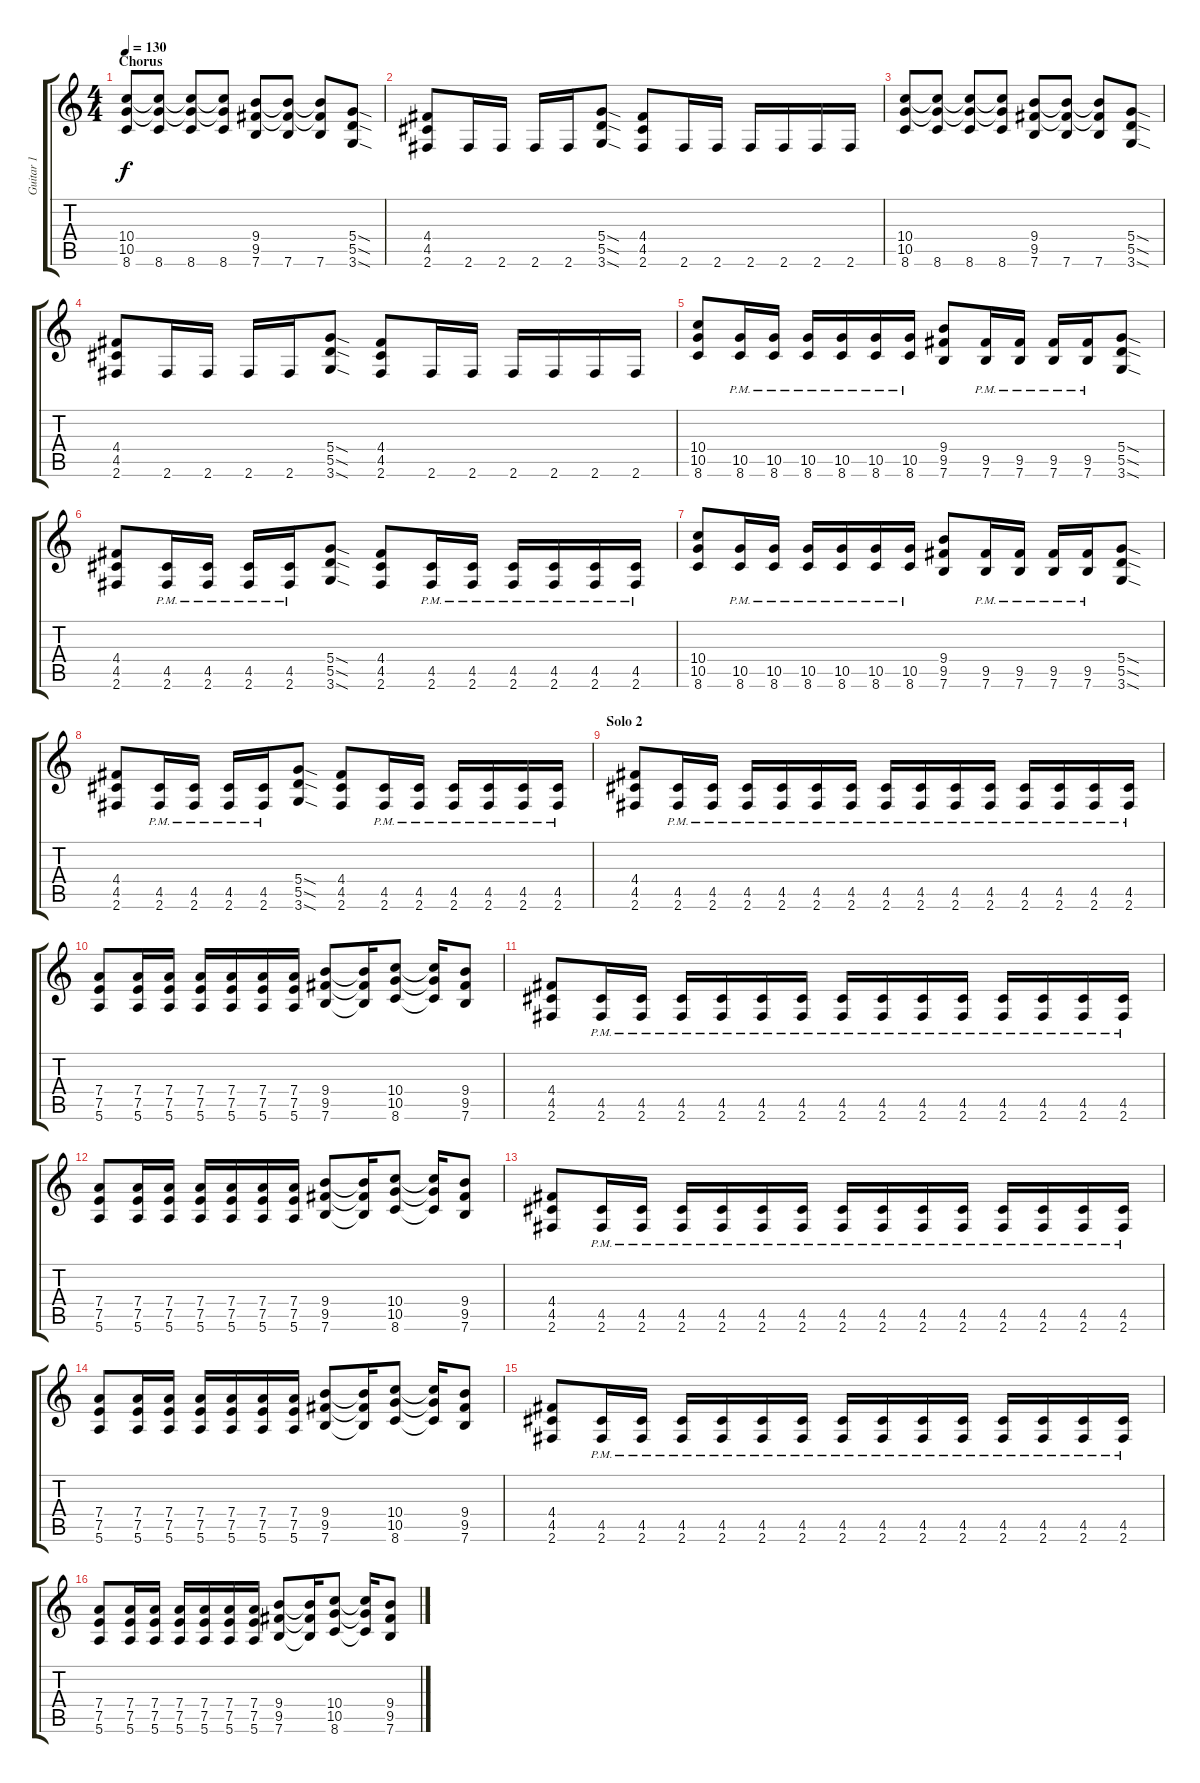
\track ("Guitar 1" "Guitar 1") {instrument distortionguitar}
\staff {score tabs}
\tuning (E4 B3 G3 D3 A2 E2) {hide}
\ts (4 4)
\section ("" "Chorus")
\tempo 130
\clef g2
\ks c
(10.4 10.5 8.6).8{dy f} (10.4{t} 10.5{t} 8.6).8 (10.4{t} 10.5{t} 8.6).8 (10.4{t} 10.5{t} 8.6).8 (9.4 9.5 7.6).8 (9.4{t} 9.5{t} 7.6).8 (9.4{t} 9.5{t} 7.6).8 (5.4{sod} 5.5{sod} 3.6{sod}).8 |
(4.4 4.5 2.6).8 2.6.16 2.6.16 2.6.16 2.6.16 (5.4{sod} 5.5{sod} 3.6{sod}).8 (4.4 4.5 2.6).8 2.6.16 2.6.16 2.6.16 2.6.16 2.6.16 2.6.16 |
(10.4 10.5 8.6).8 (10.4{t} 10.5{t} 8.6).8 (10.4{t} 10.5{t} 8.6).8 (10.4{t} 10.5{t} 8.6).8 (9.4 9.5 7.6).8 (9.4{t} 9.5{t} 7.6).8 (9.4{t} 9.5{t} 7.6).8 (5.4{sod} 5.5{sod} 3.6{sod}).8 |
(4.4 4.5 2.6).8 2.6.16 2.6.16 2.6.16 2.6.16 (5.4{sod} 5.5{sod} 3.6{sod}).8 (4.4 4.5 2.6).8 2.6.16 2.6.16 2.6.16 2.6.16 2.6.16 2.6.16 |
(10.4 10.5 8.6).8 (10.5{pm} 8.6{pm}).16 (10.5{pm} 8.6{pm}).16 (10.5{pm} 8.6{pm}).16 (10.5{pm} 8.6{pm}).16 (10.5{pm} 8.6{pm}).16 (10.5{pm} 8.6{pm}).16 (9.4 9.5 7.6).8 (9.5{pm} 7.6{pm}).16 (9.5{pm} 7.6{pm}).16 (9.5{pm} 7.6{pm}).16 (9.5{pm} 7.6{pm}).16 (5.4{sod} 5.5{sod} 3.6{sod}).8 |
(4.4 4.5 2.6).8 (4.5{pm} 2.6{pm}).16 (4.5{pm} 2.6{pm}).16 (4.5{pm} 2.6{pm}).16 (4.5{pm} 2.6{pm}).16 (5.4{sod} 5.5{sod} 3.6{sod}).8 (4.4 4.5 2.6).8 (4.5{pm} 2.6{pm}).16 (4.5{pm} 2.6{pm}).16 (4.5{pm} 2.6{pm}).16 (4.5{pm} 2.6{pm}).16 (4.5{pm} 2.6).16 (4.5{pm} 2.6).16 |
(10.4 10.5 8.6).8 (10.5{pm} 8.6{pm}).16 (10.5{pm} 8.6{pm}).16 (10.5{pm} 8.6{pm}).16 (10.5{pm} 8.6{pm}).16 (10.5{pm} 8.6{pm}).16 (10.5{pm} 8.6{pm}).16 (9.4 9.5 7.6).8 (9.5{pm} 7.6{pm}).16 (9.5{pm} 7.6{pm}).16 (9.5{pm} 7.6{pm}).16 (9.5{pm} 7.6{pm}).16 (5.4{sod} 5.5{sod} 3.6{sod}).8 |
(4.4 4.5 2.6).8 (4.5{pm} 2.6{pm}).16 (4.5{pm} 2.6{pm}).16 (4.5{pm} 2.6{pm}).16 (4.5{pm} 2.6{pm}).16 (5.4{sod} 5.5{sod} 3.6{sod}).8 (4.4 4.5 2.6).8 (4.5{pm} 2.6{pm}).16 (4.5{pm} 2.6{pm}).16 (4.5{pm} 2.6{pm}).16 (4.5{pm} 2.6{pm}).16 (4.5{pm} 2.6).16 (4.5{pm} 2.6).16 |
\section ("" "Solo 2")
(4.4 4.5 2.6).8 (4.5{pm} 2.6{pm}).16 (4.5{pm} 2.6{pm}).16 (4.5{pm} 2.6{pm}).16 (4.5{pm} 2.6{pm}).16 (4.5{pm} 2.6{pm}).16 (4.5{pm} 2.6{pm}).16 (4.5{pm} 2.6{pm}).16 (4.5{pm} 2.6{pm}).16 (4.5{pm} 2.6{pm}).16 (4.5{pm} 2.6{pm}).16 (4.5{pm} 2.6{pm}).16 (4.5{pm} 2.6{pm}).16 (4.5{pm} 2.6{pm}).16 (4.5{pm} 2.6{pm}).16 |
(7.4 7.5 5.6).8 (7.4 7.5 5.6).16 (7.4 7.5 5.6).16 (7.4 7.5 5.6).16 (7.4 7.5 5.6).16 (7.4 7.5 5.6).16 (7.4 7.5 5.6).16 (9.4 9.5 7.6).8 (9.4{t} 9.5{t} 7.6{t}).16 (10.4 10.5 8.6).8 (10.4{t} 10.5{t} 8.6{t}).16 (9.4 9.5 7.6).8 |
(4.4 4.5 2.6).8 (4.5{pm} 2.6{pm}).16 (4.5{pm} 2.6{pm}).16 (4.5{pm} 2.6{pm}).16 (4.5{pm} 2.6{pm}).16 (4.5{pm} 2.6{pm}).16 (4.5{pm} 2.6{pm}).16 (4.5{pm} 2.6{pm}).16 (4.5{pm} 2.6{pm}).16 (4.5{pm} 2.6{pm}).16 (4.5{pm} 2.6{pm}).16 (4.5{pm} 2.6{pm}).16 (4.5{pm} 2.6{pm}).16 (4.5{pm} 2.6{pm}).16 (4.5{pm} 2.6{pm}).16 |
(7.4 7.5 5.6).8 (7.4 7.5 5.6).16 (7.4 7.5 5.6).16 (7.4 7.5 5.6).16 (7.4 7.5 5.6).16 (7.4 7.5 5.6).16 (7.4 7.5 5.6).16 (9.4 9.5 7.6).8 (9.4{t} 9.5{t} 7.6{t}).16 (10.4 10.5 8.6).8 (10.4{t} 10.5{t} 8.6{t}).16 (9.4 9.5 7.6).8 |
(4.4 4.5 2.6).8 (4.5{pm} 2.6{pm}).16 (4.5{pm} 2.6{pm}).16 (4.5{pm} 2.6{pm}).16 (4.5{pm} 2.6{pm}).16 (4.5{pm} 2.6{pm}).16 (4.5{pm} 2.6{pm}).16 (4.5{pm} 2.6{pm}).16 (4.5{pm} 2.6{pm}).16 (4.5{pm} 2.6{pm}).16 (4.5{pm} 2.6{pm}).16 (4.5{pm} 2.6{pm}).16 (4.5{pm} 2.6{pm}).16 (4.5{pm} 2.6{pm}).16 (4.5{pm} 2.6{pm}).16 |
(7.4 7.5 5.6).8 (7.4 7.5 5.6).16 (7.4 7.5 5.6).16 (7.4 7.5 5.6).16 (7.4 7.5 5.6).16 (7.4 7.5 5.6).16 (7.4 7.5 5.6).16 (9.4 9.5 7.6).8 (9.4{t} 9.5{t} 7.6{t}).16 (10.4 10.5 8.6).8 (10.4{t} 10.5{t} 8.6{t}).16 (9.4 9.5 7.6).8 |
(4.4 4.5 2.6).8 (4.5{pm} 2.6{pm}).16 (4.5{pm} 2.6{pm}).16 (4.5{pm} 2.6{pm}).16 (4.5{pm} 2.6{pm}).16 (4.5{pm} 2.6{pm}).16 (4.5{pm} 2.6{pm}).16 (4.5{pm} 2.6{pm}).16 (4.5{pm} 2.6{pm}).16 (4.5{pm} 2.6{pm}).16 (4.5{pm} 2.6{pm}).16 (4.5{pm} 2.6{pm}).16 (4.5{pm} 2.6{pm}).16 (4.5{pm} 2.6{pm}).16 (4.5{pm} 2.6{pm}).16 |
(7.4 7.5 5.6).8 (7.4 7.5 5.6).16 (7.4 7.5 5.6).16 (7.4 7.5 5.6).16 (7.4 7.5 5.6).16 (7.4 7.5 5.6).16 (7.4 7.5 5.6).16 (9.4 9.5 7.6).8 (9.4{t} 9.5{t} 7.6{t}).16 (10.4 10.5 8.6).8 (10.4{t} 10.5{t} 8.6{t}).16 (9.4 9.5 7.6).8
